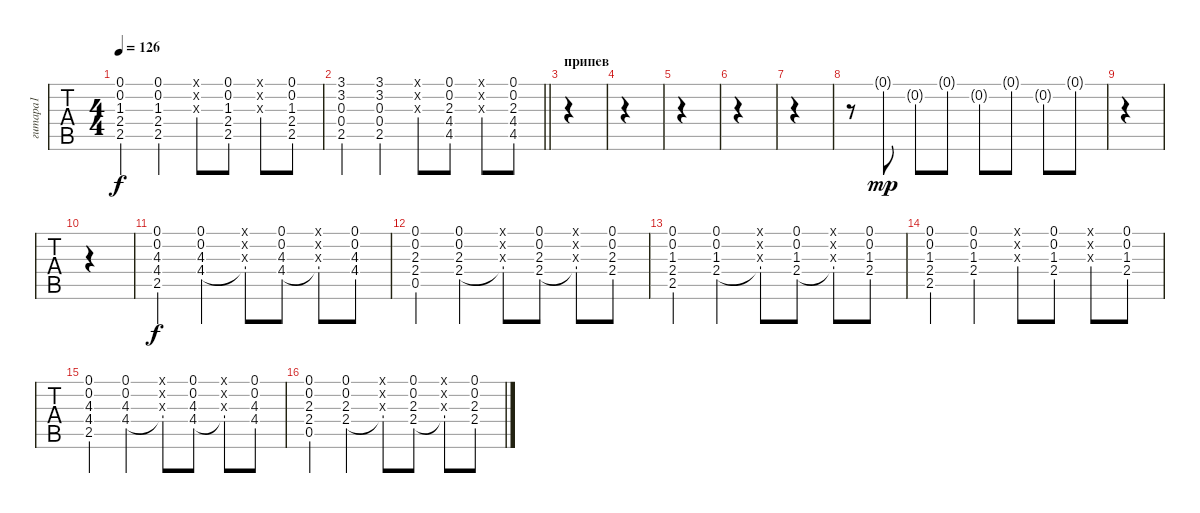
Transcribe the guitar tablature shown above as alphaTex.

\track ("гитара1" "гитара1") {instrument acousticguitarsteel}
\staff {tabs}
\tuning (E4 B3 G3 D3 A2 E2) {hide}
\ts (4 4)
\tempo 126
\clef g2
\ks d
(0.1 0.2 1.3 2.4 2.5).4{dy f} (0.1 0.2 1.3 2.4 2.5).4 (0.1{x} 0.2{x} 0.3{x}).8 (0.1 0.2 1.3 2.4 2.5).8 (0.1{x} 0.2{x} 0.3{x}).8 (0.1 0.2 1.3 2.4 2.5).8 |
\barLineRight lightlight
(3.1 3.2 0.3 0.4 2.5).4 (3.1 3.2 0.3 0.4 2.5).4 (0.1{x} 0.2{x} 0.3{x}).8 (0.1 0.2 2.3 4.4 4.5).8 (0.1{x} 0.2{x} 0.3{x}).8 (0.1 0.2 2.3 4.4 4.5).8 |
\section ("" "припев")
|
|
|
|
|
r.8 0.1{g}.8{dy mp} 0.2{g}.8 0.1{g}.8 0.2{g}.8 0.1{g}.8 0.2{g}.8 0.1{g}.8 |
|
|
(0.1 0.2 4.3 4.4 2.5).4{dy f volume 6} (0.1 0.2 4.3 4.4).4 (0.1{x} 0.2{x} 0.3{x} 4.4{t}).8 (0.1 0.2 4.3 4.4).8 (0.1{x} 0.2{x} 0.3{x} 4.4{t}).8 (0.1 0.2 4.3 4.4).8 |
(0.1 0.2 2.3 2.4 0.5).4 (0.1 0.2 2.3 2.4).4 (0.1{x} 0.2{x} 0.3{x} 2.4{t}).8 (0.1 0.2 2.3 2.4).8 (0.1{x} 0.2{x} 0.3{x} 2.4{t}).8 (0.1 0.2 2.3 2.4).8 |
(0.1 0.2 1.3 2.4 2.5).4 (0.1 0.2 1.3 2.4).4 (0.1{x} 0.2{x} 0.3{x} 2.4{t}).8 (0.1 0.2 1.3 2.4).8 (0.1{x} 0.2{x} 0.3{x} 2.4{t}).8 (0.1 0.2 1.3 2.4).8 |
(0.1 0.2 1.3 2.4 2.5).4 (0.1 0.2 1.3 2.4).4 (0.1{x} 0.2{x} 0.3{x}).8 (0.1 0.2 1.3 2.4).8 (0.1{x} 0.2{x} 0.3{x}).8 (0.1 0.2 1.3 2.4).8 |
(0.1 0.2 4.3 4.4 2.5).4 (0.1 0.2 4.3 4.4).4 (0.1{x} 0.2{x} 0.3{x} 4.4{t}).8 (0.1 0.2 4.3 4.4).8 (0.1{x} 0.2{x} 0.3{x} 4.4{t}).8 (0.1 0.2 4.3 4.4).8 |
(0.1 0.2 2.3 2.4 0.5).4 (0.1 0.2 2.3 2.4).4 (0.1{x} 0.2{x} 0.3{x} 2.4{t}).8 (0.1 0.2 2.3 2.4).8 (0.1{x} 0.2{x} 0.3{x} 2.4{t}).8 (0.1 0.2 2.3 2.4).8
